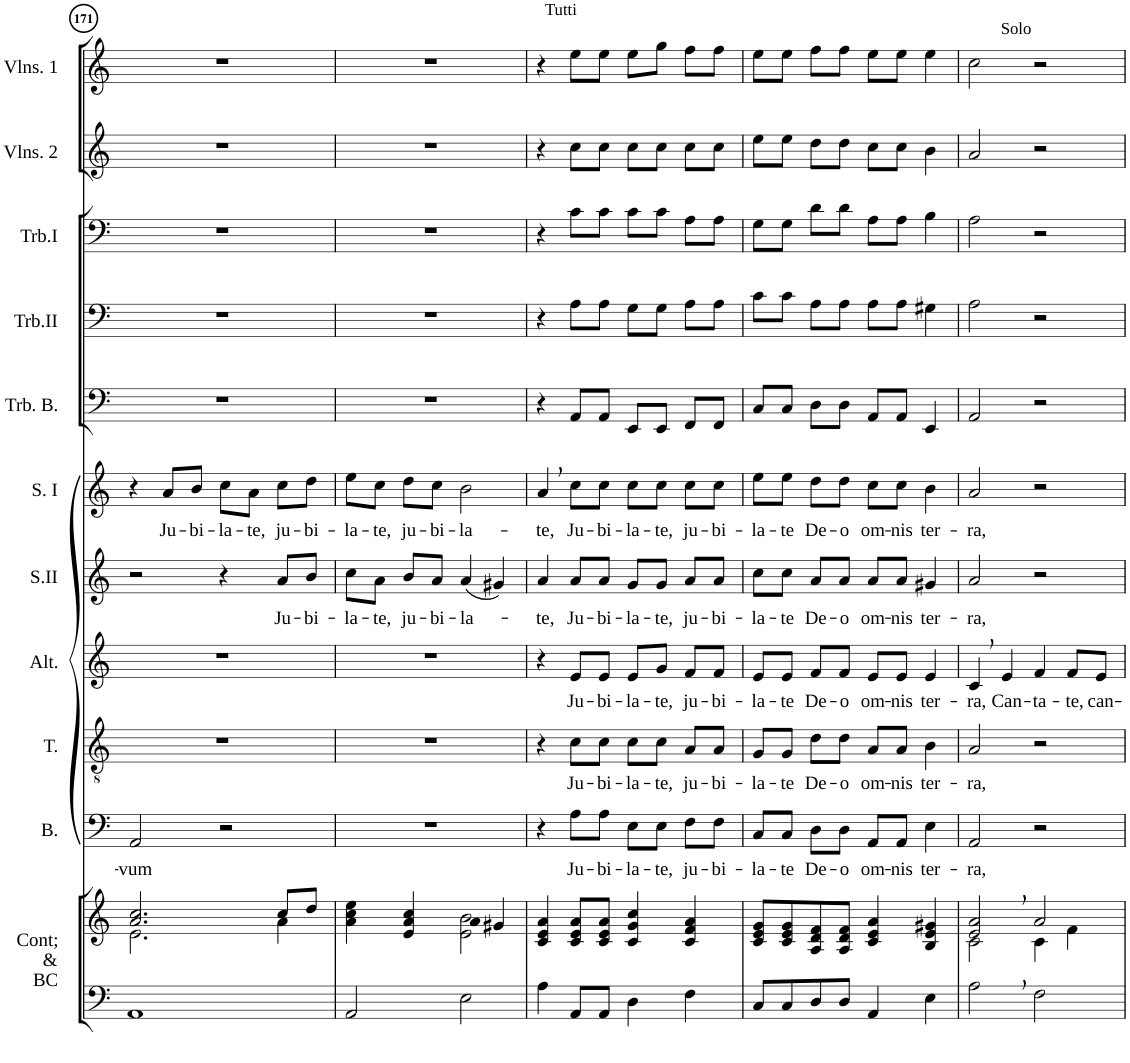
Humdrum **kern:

**kern	**kern	**kern	**text	**kern	**text	**kern	**text	**kern	**text	**kern	**text	**kern	**kern	**kern	**kern	**kern
*part11	*part11	*part10	*part10	*part9	*part9	*part8	*part8	*part7	*part7	*part6	*part6	*part5	*part4	*part3	*part2	*part1
*staff12	*staff11	*staff10	*staff10	*staff9	*staff9	*staff8	*staff8	*staff7	*staff7	*staff6	*staff6	*staff5	*staff4	*staff3	*staff2	*staff1
*I"Continuo &amp; Basse Continue	*	*I"Basse	*	*I"Ténor	*	*I"Alto	*	*I"Soprano II	*	*I"Soprane I	*	*I"Trombone Basse	*I"Trombone II	*I"Trombone I	*I"Deuxièmes Violons	*I"Premiers Violons
*I'Cont; &amp; BC	*	*I'B.	*	*I'T.	*	*I'Alt.	*	*I'S.II	*	*I'S. I	*	*I'Trb. B.	*I'Trb.II	*I'Trb.I	*I'Vlns. 2	*I'Vlns. 1
!!LO:PB:g=z
*clefF4	*clefG2	*clefF4	*	*clefGv2	*	*clefG2	*	*clefG2	*	*clefG2	*	*clefF4	*clefF4	*clefF4	*clefG2	*clefG2
*k[]	*k[]	*k[]	*	*k[]	*	*k[]	*	*k[]	*	*k[]	*	*k[]	*k[]	*k[]	*k[]	*k[]
*M4/4	*M4/4	*M4/4	*	*M4/4	*	*M4/4	*	*M4/4	*	*M4/4	*	*M4/4	*M4/4	*M4/4	*M4/4	*M4/4
*met(c)	*met(c)	*met(c)	*	*met(c)	*	*met(c)	*	*met(c)	*	*met(c)	*	*met(c)	*met(c)	*met(c)	*met(c)	*met(c)
=171	=171	=171	=171	=171	=171	=171	=171	=171	=171	=171	=171	=171	=171	=171	=171	=171
*	*^	*	*	*	*	*	*	*	*	*	*	*	*	*	*	*
!	!	!	!	!LO:LY:b	!	!	!	!	!	!	!	!	!	!	!	!	!
1AA	2.a/ 2.cc/	2.e\	2AA/	-vum	1r	.	1r	.	2r	.	4r	.	1r	1r	1r	1r	1r
!	!	!	!	!	!	!	!	!	!	!	!	!LO:LY:b	!	!	!	!	!
.	.	.	.	.	.	.	.	.	.	.	8a/L	Ju-	.	.	.	.	.
!	!	!	!	!	!	!	!	!	!	!	!	!LO:LY:b	!	!	!	!	!
.	.	.	.	.	.	.	.	.	.	.	8b/J	-bi-	.	.	.	.	.
!	!	!	!	!	!	!	!	!	!	!	!	!LO:LY:b	!	!	!	!	!
.	.	.	2r	.	.	.	.	.	4r	.	8cc\L	-la-	.	.	.	.	.
!	!	!	!	!	!	!	!	!	!	!	!	!LO:LY:b	!	!	!	!	!
.	.	.	.	.	.	.	.	.	.	.	8a\J	-te,	.	.	.	.	.
!	!	!	!	!	!	!	!	!	!	!LO:LY:b	!	!LO:LY:b	!	!	!	!	!
.	8cc/L	4a\	.	.	.	.	.	.	8a/L	Ju-	8cc\L	ju-	.	.	.	.	.
!	!	!	!	!	!	!	!	!	!	!LO:LY:b	!	!LO:LY:b	!	!	!	!	!
.	8dd/J	.	.	.	.	.	.	.	8b/J	-bi-	8dd\J	-bi-	.	.	.	.	.
=172	=172	=172	=172	=172	=172	=172	=172	=172	=172	=172	=172	=172	=172	=172	=172	=172	=172
!	!	!	!	!	!	!	!	!	!	!LO:LY:b	!	!LO:LY:b	!	!	!	!	!
2AA/	4a\ 4cc\ 4ee\	2ryy	1r	.	1r	.	1r	.	8cc\L	-la-	8ee\L	-la-	1r	1r	1r	1r	1r
!	!	!	!	!	!	!	!	!	!	!LO:LY:b	!	!LO:LY:b	!	!	!	!	!
.	.	.	.	.	.	.	.	.	8a\J	-te,	8cc\J	-te,	.	.	.	.	.
!	!	!	!	!	!	!	!	!	!	!LO:LY:b	!	!LO:LY:b	!	!	!	!	!
.	4e/ 4a/ 4cc/	.	.	.	.	.	.	.	8b/L	ju-	8dd\L	ju-	.	.	.	.	.
!	!	!	!	!	!	!	!	!	!	!LO:LY:b	!	!LO:LY:b	!	!	!	!	!
.	.	.	.	.	.	.	.	.	8a/J	-bi-	8cc\J	-bi-	.	.	.	.	.
!	!	!	!	!	!	!	!	!	!	!LO:LY:b	!	!LO:LY:b	!	!	!	!	!
2E\	4a	2e\ 2b\	.	.	.	.	.	.	(4a/	-la-	2b\	-la-	.	.	.	.	.
.	4g#X/	.	.	.	.	.	.	.	4g#X/)	.	.	.	.	.	.	.	.
*	*v	*v	*	*	*	*	*	*	*	*	*	*	*	*	*	*	*
=173	=173	=173	=173	=173	=173	=173	=173	=173	=173	=173	=173	=173	=173	=173	=173	=173
!	!	!	!	!	!	!	!	!	!LO:LY:b	!	!LO:LY:b	!	!	!	!	!
4A\	4c/ 4e/ 4a/	4r	.	4r	.	4r	.	4a/	-te,	4a,/	-te,	4r	4r	4r	4r	4r
!	!	!	!	!	!	!	!	!	!	!	!	!	!	!	!	!LO:TX:a:t=Tutti
!	!	!	!LO:LY:b	!	!LO:LY:b	!	!LO:LY:b	!	!LO:LY:b	!	!LO:LY:b	!	!	!	!	!
8AA/L	8c/ 8e/ 8a/L	8A\L	Ju-	8c\L	Ju-	8e/L	Ju-	8a/L	Ju-	8cc\L	Ju-	8AA/L	8A\L	8c\L	8cc\L	8ee\L
!	!	!	!LO:LY:b	!	!LO:LY:b	!	!LO:LY:b	!	!LO:LY:b	!	!LO:LY:b	!	!	!	!	!
8AA/J	8c/ 8e/ 8a/J	8A\J	-bi-	8c\J	-bi-	8e/J	-bi-	8a/J	-bi-	8cc\J	-bi-	8AA/J	8A\J	8c\J	8cc\J	8ee\J
!	!	!	!LO:LY:b	!	!LO:LY:b	!	!LO:LY:b	!	!LO:LY:b	!	!LO:LY:b	!	!	!	!	!
4D\	4c/ 4g/ 4cc/	8E\L	-la-	8c\L	-la-	8e/L	-la-	8g/L	-la-	8cc\L	-la-	8EE/L	8G\L	8c\L	8cc\L	8ee\L
!	!	!	!LO:LY:b	!	!LO:LY:b	!	!LO:LY:b	!	!LO:LY:b	!	!LO:LY:b	!	!	!	!	!
.	.	8E\J	-te,	8c\J	-te,	8g/J	-te,	8g/J	-te,	8cc\J	-te,	8EE/J	8G\J	8c\J	8cc\J	8gg\J
!	!	!	!LO:LY:b	!	!LO:LY:b	!	!LO:LY:b	!	!LO:LY:b	!	!LO:LY:b	!	!	!	!	!
4F\	4c/ 4f/ 4a/	8F\L	ju-	8A/L	ju-	8f/L	ju-	8a/L	ju-	8cc\L	ju-	8FF/L	8A\L	8A\L	8cc\L	8ff\L
!	!	!	!LO:LY:b	!	!LO:LY:b	!	!LO:LY:b	!	!LO:LY:b	!	!LO:LY:b	!	!	!	!	!
.	.	8F\J	-bi-	8A/J	-bi-	8f/J	-bi-	8a/J	-bi-	8cc\J	-bi-	8FF/J	8A\J	8A\J	8cc\J	8ff\J
=174	=174	=174	=174	=174	=174	=174	=174	=174	=174	=174	=174	=174	=174	=174	=174	=174
!	!	!	!LO:LY:b	!	!LO:LY:b	!	!LO:LY:b	!	!LO:LY:b	!	!LO:LY:b	!	!	!	!	!
8C/L	8c/ 8e/ 8g/L	8C/L	-la-	8G/L	-la-	8e/L	-la-	8cc\L	-la-	8ee\L	-la-	8C/L	8c\L	8G\L	8ee\L	8ee\L
!	!	!	!LO:LY:b	!	!LO:LY:b	!	!LO:LY:b	!	!LO:LY:b	!	!LO:LY:b	!	!	!	!	!
8C/	8c/ 8e/ 8g/	8C/J	-te	8G/J	-te	8e/J	-te	8cc\J	-te	8ee\J	-te	8C/J	8c\J	8G\J	8ee\J	8ee\J
!	!	!	!LO:LY:b	!	!LO:LY:b	!	!LO:LY:b	!	!LO:LY:b	!	!LO:LY:b	!	!	!	!	!
8D/	8A/ 8d/ 8f/	8D\L	De-	8d\L	De-	8f/L	De-	8a/L	De-	8dd\L	De-	8D\L	8A\L	8d\L	8dd\L	8ff\L
!	!	!	!LO:LY:b	!	!LO:LY:b	!	!LO:LY:b	!	!LO:LY:b	!	!LO:LY:b	!	!	!	!	!
8D/J	8A/ 8d/ 8f/J	8D\J	-o	8d\J	-o	8f/J	-o	8a/J	-o	8dd\J	-o	8D\J	8A\J	8d\J	8dd\J	8ff\J
!	!	!	!LO:LY:b	!	!LO:LY:b	!	!LO:LY:b	!	!LO:LY:b	!	!LO:LY:b	!	!	!	!	!
4AA/	4c/ 4e/ 4a/	8AA/L	-om-	8A/L	-om-	8e/L	-om-	8a/L	-om-	8cc\L	-om-	8AA/L	8A\L	8A\L	8cc\L	8ee\L
!	!	!	!LO:LY:b	!	!LO:LY:b	!	!LO:LY:b	!	!LO:LY:b	!	!LO:LY:b	!	!	!	!	!
.	.	8AA/J	-nis	8A/J	-nis	8e/J	-nis	8a/J	-nis	8cc\J	-nis	8AA/J	8A\J	8A\J	8cc\J	8ee\J
!	!	!	!LO:LY:b	!	!LO:LY:b	!	!LO:LY:b	!	!LO:LY:b	!	!LO:LY:b	!	!	!	!	!
4E\	4B/ 4e/ 4g#X/	4E\	ter-	4B\	ter-	4e/	ter-	4g#X/	ter-	4b\	ter-	4EE/	4G#X\	4B\	4b\	4ee\
=175	=175	=175	=175	=175	=175	=175	=175	=175	=175	=175	=175	=175	=175	=175	=175	=175
*	*^	*	*	*	*	*	*	*	*	*	*	*	*	*	*	*
!	!	!	!	!LO:LY:b	!	!LO:LY:b	!	!LO:LY:b	!	!LO:LY:b	!	!LO:LY:b	!	!	!	!	!
*	*	*	*	*	*	*	*	*	*	*	*	*	*	*	*	*	*^
2A,\	2e/, 2a/,	2c\	2AA/	-ra,	2A/	-ra,	4c,/	-ra,	2a/	-ra,	2a/	-ra,	2AA/	2A\	2A\	2a/	2cc\	4ryy
!	!	!	!	!	!	!	!	!	!	!	!	!	!	!	!	!	!	!LO:TX:a:t=Solo
!	!	!	!	!	!	!	!	!LO:LY:b	!	!	!	!	!	!	!	!	!	!
.	.	.	.	.	.	.	4e/	Can-	.	.	.	.	.	.	.	.	.	2.ryy
!	!	!	!	!	!	!	!	!LO:LY:b	!	!	!	!	!	!	!	!	!	!
2F\	2a/	4c\	2r	.	2r	.	4f/	-ta-	2r	.	2r	.	2r	2r	2r	2r	2r	.
!	!	!	!	!	!	!	!	!LO:LY:b	!	!	!	!	!	!	!	!	!	!
.	.	4f\	.	.	.	.	8f/L	-te,	.	.	.	.	.	.	.	.	.	.
!	!	!	!	!	!	!	!	!LO:LY:b	!	!	!	!	!	!	!	!	!	!
.	.	.	.	.	.	.	8e/J	can-	.	.	.	.	.	.	.	.	.	.
*	*v	*v	*	*	*	*	*	*	*	*	*	*	*	*	*	*	*v	*v
=	=	=	=	=	=	=	=	=	=	=	=	=	=	=	=	=
*-	*-	*-	*-	*-	*-	*-	*-	*-	*-	*-	*-	*-	*-	*-	*-	*-
